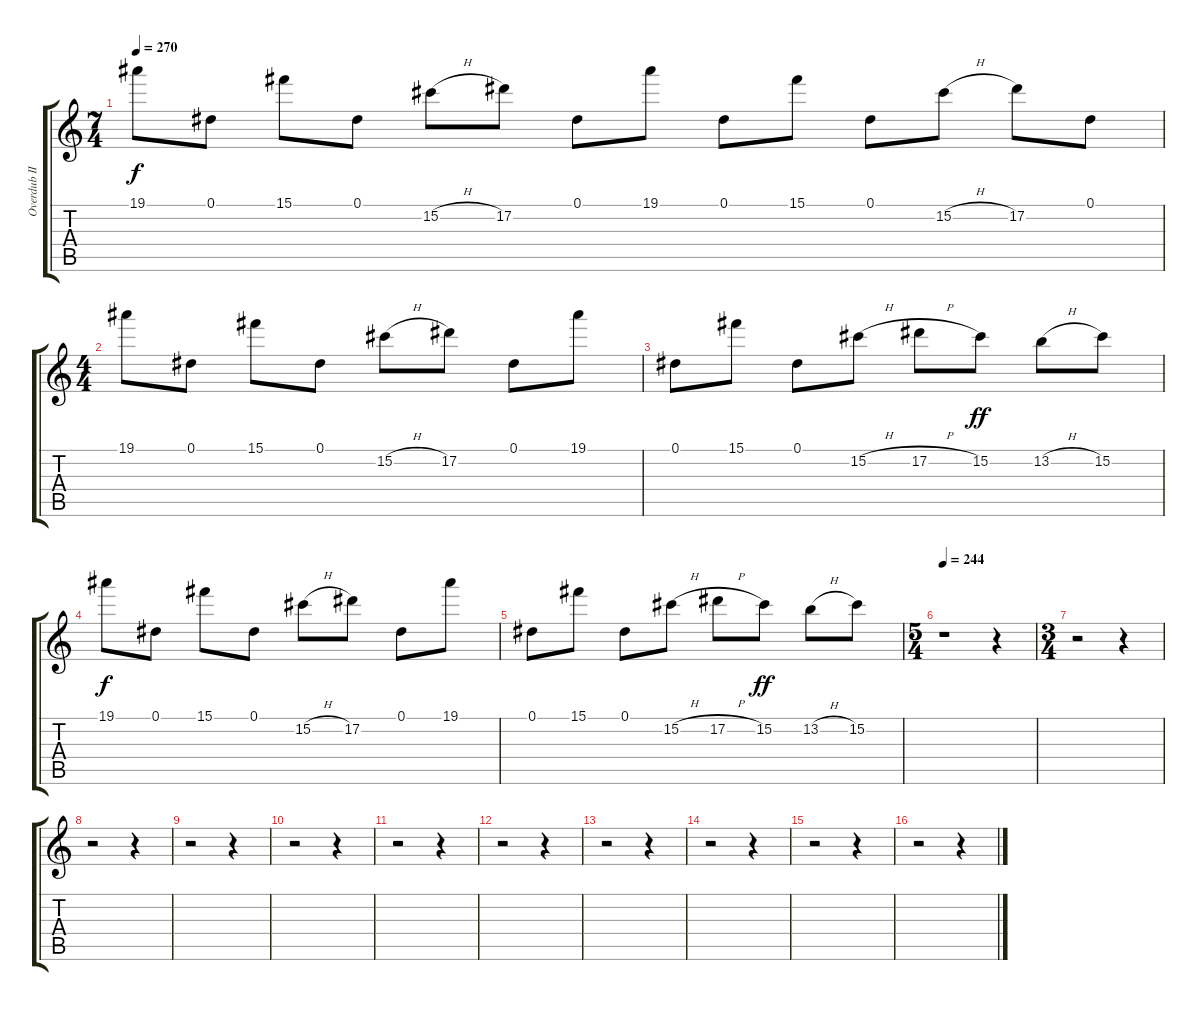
\track ("Overdub II" "Overdub II") {instrument distortionguitar}
\staff {score tabs}
\tuning (Eb4 Bb3 Gb3 Db3 Ab2 Eb2) {hide}
\ts (7 4)
\tempo 270
\clef g2
\ks c
19.1.8{dy f} 0.1.8 15.1.8 0.1.8 15.2{h}.8 17.2.8 0.1.8 19.1.8 0.1.8 15.1.8 0.1.8 15.2{h}.8 17.2.8 0.1.8 |
\ts (4 4)
19.1.8 0.1.8 15.1.8 0.1.8 15.2{h}.8 17.2.8 0.1.8 19.1.8 |
0.1.8 15.1.8 0.1.8 15.2{h}.8 17.2{h}.8 15.2.8{dy ff} 13.2{h}.8 15.2.8 |
19.1.8{dy f} 0.1.8 15.1.8 0.1.8 15.2{h}.8 17.2.8 0.1.8 19.1.8 |
0.1.8 15.1.8 0.1.8 15.2{h}.8 17.2{h}.8 15.2.8{dy ff} 13.2{h}.8 15.2.8 |
\ts (5 4)
\tempo 244
r.1 r.4 |
\ts (3 4)
r.2 r.4 |
r.2 r.4 |
r.2 r.4 |
r.2 r.4 |
r.2 r.4 |
r.2 r.4 |
r.2 r.4 |
r.2 r.4 |
r.2 r.4 |
r.2 r.4
